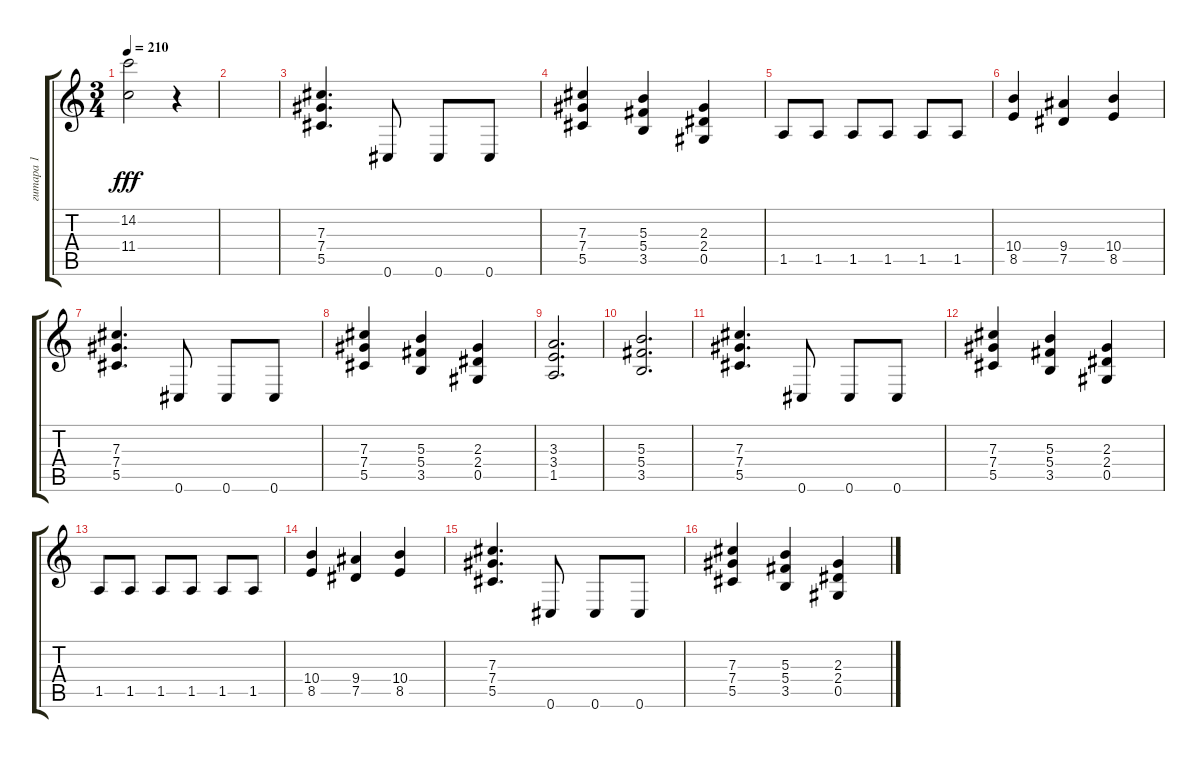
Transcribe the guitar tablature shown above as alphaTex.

\track ("гитара 1" "гитара 1") {instrument distortionguitar}
\staff {score tabs}
\tuning (Eb4 Bb3 Gb3 Db3 Ab2 Db2) {hide}
\ts (3 4)
\tempo 210
\clef g2
\ks c
(14.2 11.4).2{dy fff} r.4 |
|
(7.3 7.4 5.5).4{d} 0.6.8 0.6.8 0.6.8 |
(7.3 7.4 5.5).4 (5.3 5.4 3.5).4 (2.3 2.4 0.5).4 |
1.5.8 1.5.8 1.5.8 1.5.8 1.5.8 1.5.8 |
(10.4 8.5).4 (9.4 7.5).4 (10.4 8.5).4 |
(7.3 7.4 5.5).4{d} 0.6.8 0.6.8 0.6.8 |
(7.3 7.4 5.5).4 (5.3 5.4 3.5).4 (2.3 2.4 0.5).4 |
(3.3 3.4 1.5).2{d} |
(5.3 5.4 3.5).2{d} |
(7.3 7.4 5.5).4{d} 0.6.8 0.6.8 0.6.8 |
(7.3 7.4 5.5).4 (5.3 5.4 3.5).4 (2.3 2.4 0.5).4 |
1.5.8 1.5.8 1.5.8 1.5.8 1.5.8 1.5.8 |
(10.4 8.5).4 (9.4 7.5).4 (10.4 8.5).4 |
(7.3 7.4 5.5).4{d} 0.6.8 0.6.8 0.6.8 |
(7.3 7.4 5.5).4 (5.3 5.4 3.5).4 (2.3 2.4 0.5).4
